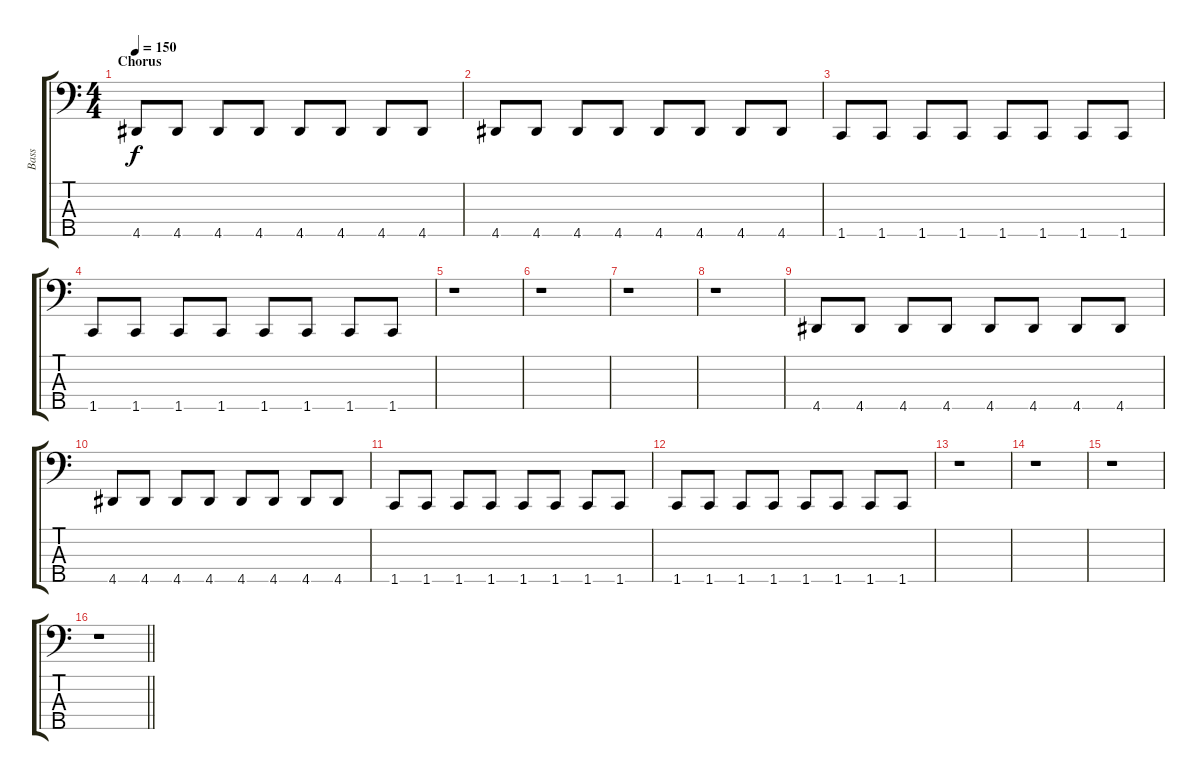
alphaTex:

\track ("Bass" "Bass") {instrument electricbasspick}
\staff {score tabs}
\tuning (G2 D2 A1 E1 B0) {hide}
\ts (4 4)
\section ("" "Chorus")
\tempo 150
\clef f4
\ks c
4.5.8{dy f} 4.5.8 4.5.8 4.5.8 4.5.8 4.5.8 4.5.8 4.5.8 |
4.5.8 4.5.8 4.5.8 4.5.8 4.5.8 4.5.8 4.5.8 4.5.8 |
1.5.8 1.5.8 1.5.8 1.5.8 1.5.8 1.5.8 1.5.8 1.5.8 |
1.5.8 1.5.8 1.5.8 1.5.8 1.5.8 1.5.8 1.5.8 1.5.8 |
r.1 |
r.1 |
r.1 |
r.1 |
4.5.8 4.5.8 4.5.8 4.5.8 4.5.8 4.5.8 4.5.8 4.5.8 |
4.5.8 4.5.8 4.5.8 4.5.8 4.5.8 4.5.8 4.5.8 4.5.8 |
1.5.8 1.5.8 1.5.8 1.5.8 1.5.8 1.5.8 1.5.8 1.5.8 |
1.5.8 1.5.8 1.5.8 1.5.8 1.5.8 1.5.8 1.5.8 1.5.8 |
r.1 |
r.1 |
r.1 |
\barLineRight lightlight
r.1
